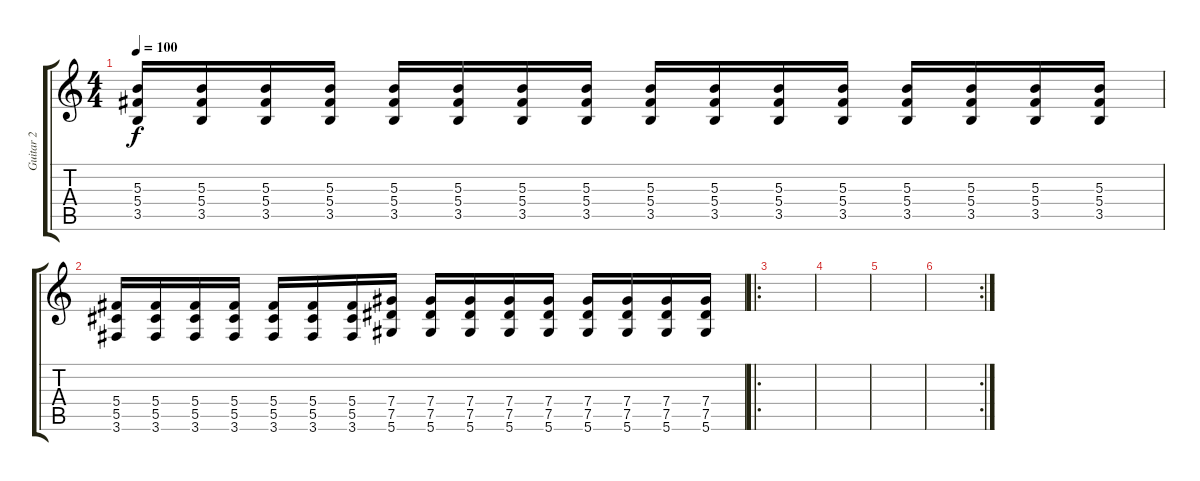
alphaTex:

\track ("Guitar 2" "Guitar 2") {instrument distortionguitar}
\staff {score tabs}
\tuning (Eb4 Bb3 Gb3 Db3 Ab2 Eb2) {hide}
\ts (4 4)
\tempo 100
\clef g2
\ks c
(5.3 5.4 3.5).16{dy f} (5.3 5.4 3.5).16 (5.3 5.4 3.5).16 (5.3 5.4 3.5).16 (5.3 5.4 3.5).16 (5.3 5.4 3.5).16 (5.3 5.4 3.5).16 (5.3 5.4 3.5).16 (5.3 5.4 3.5).16 (5.3 5.4 3.5).16 (5.3 5.4 3.5).16 (5.3 5.4 3.5).16 (5.3 5.4 3.5).16 (5.3 5.4 3.5).16 (5.3 5.4 3.5).16 (5.3 5.4 3.5).16 |
(5.4 5.5 3.6).16 (5.4 5.5 3.6).16 (5.4 5.5 3.6).16 (5.4 5.5 3.6).16 (5.4 5.5 3.6).16 (5.4 5.5 3.6).16 (5.4 5.5 3.6).16 (7.4 7.5 5.6).16 (7.4 7.5 5.6).16 (7.4 7.5 5.6).16 (7.4 7.5 5.6).16 (7.4 7.5 5.6).16 (7.4 7.5 5.6).16 (7.4 7.5 5.6).16 (7.4 7.5 5.6).16 (7.4 7.5 5.6).16 |
\ro
|
|
|
\rc 2
